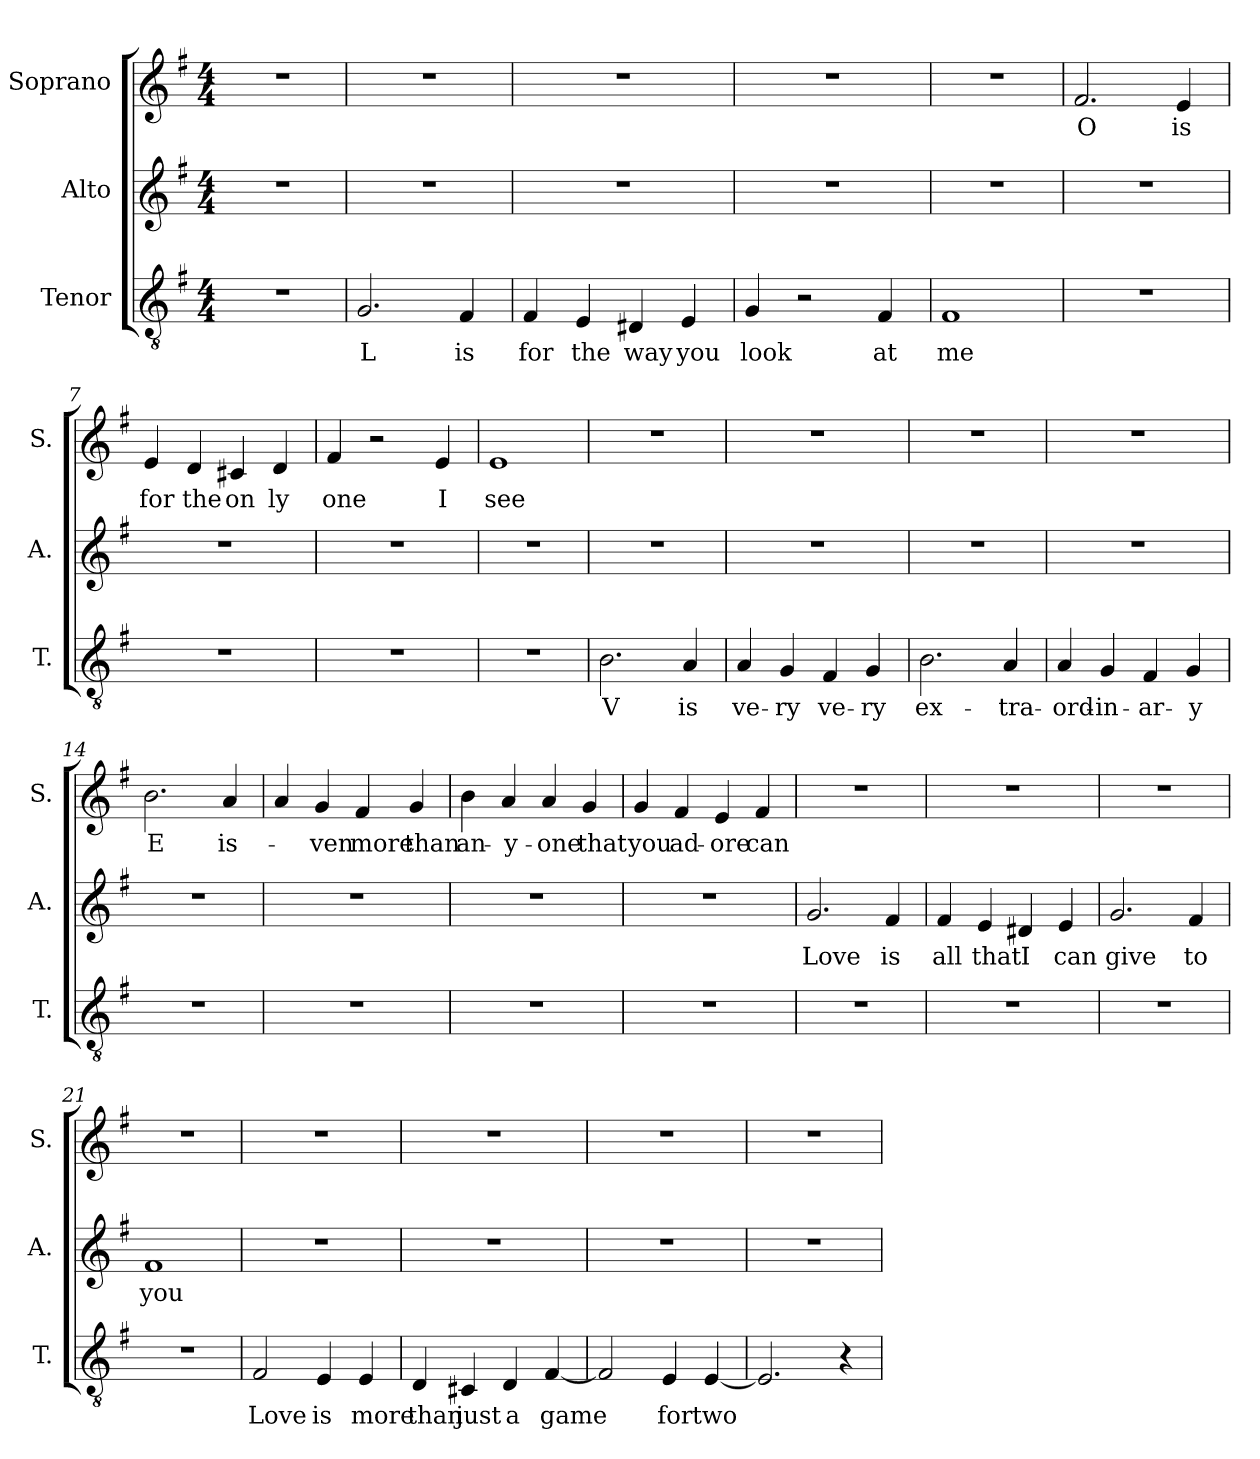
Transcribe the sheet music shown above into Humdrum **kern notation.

**kern	**text	**kern	**text	**kern	**text
*part3	*part3	*part2	*part2	*part1	*part1
*staff3	*staff3	*staff2	*staff2	*staff1	*staff1
*I"Tenor	*	*I"Alto	*	*I"Soprano	*
*I'T.	*	*I'A.	*	*I'S.	*
*clefGv2	*	*clefG2	*	*clefG2	*
*k[f#]	*	*k[f#]	*	*k[f#]	*
*M4/4	*	*M4/4	*	*M4/4	*
=1	=1	=1	=1	=1	=1
1r	.	1r	.	1r	.
=2	=2	=2	=2	=2	=2
2.G/	L	1r	.	1r	.
4F#/	is	.	.	.	.
=3	=3	=3	=3	=3	=3
4F#/	for	1r	.	1r	.
4E/	the	.	.	.	.
4D#X/	way	.	.	.	.
4E/	you	.	.	.	.
=4	=4	=4	=4	=4	=4
4G/	look	1r	.	1r	.
2r	.	.	.	.	.
4F#/	at	.	.	.	.
=5	=5	=5	=5	=5	=5
1F#	me	1r	.	1r	.
=6	=6	=6	=6	=6	=6
1r	.	1r	.	2.f#/	O
.	.	.	.	4e/	is
=7	=7	=7	=7	=7	=7
1r	.	1r	.	4e/	for
.	.	.	.	4d/	the
.	.	.	.	4c#X/	on
.	.	.	.	4d/	ly
=8	=8	=8	=8	=8	=8
1r	.	1r	.	4f#/	one
.	.	.	.	2r	.
.	.	.	.	4e/	I
=9	=9	=9	=9	=9	=9
1r	.	1r	.	1e	see
!!LO:LB:g=z
=10	=10	=10	=10	=10	=10
2.B\	V	1r	.	1r	.
4A/	is	.	.	.	.
=11	=11	=11	=11	=11	=11
4A/	ve-	1r	.	1r	.
4G/	-ry	.	.	.	.
4F#/	ve-	.	.	.	.
4G/	-ry	.	.	.	.
=12	=12	=12	=12	=12	=12
2.B\	ex-	1r	.	1r	.
4A/	-tra-	.	.	.	.
=13	=13	=13	=13	=13	=13
4A/	-ord-	1r	.	1r	.
4G/	-in-	.	.	.	.
4F#/	-ar-	.	.	.	.
4G/	-y	.	.	.	.
=14	=14	=14	=14	=14	=14
1r	.	1r	.	2.b\	E
.	.	.	.	4a/	is-
=15	=15	=15	=15	=15	=15
1r	.	1r	.	4a/	.
.	.	.	.	4g/	-ven
.	.	.	.	4f#/	more
.	.	.	.	4g/	than
=16	=16	=16	=16	=16	=16
1r	.	1r	.	4b\	an-
.	.	.	.	4a/	-y-
.	.	.	.	4a/	-one
.	.	.	.	4g/	that
!!LO:LB:g=z
=17	=17	=17	=17	=17	=17
1r	.	1r	.	4g/	you
.	.	.	.	4f#/	ad-
.	.	.	.	4e/	-ore
.	.	.	.	4f#/	can
=18	=18	=18	=18	=18	=18
1r	.	2.g/	Love	1r	.
.	.	4f#/	is	.	.
=19	=19	=19	=19	=19	=19
1r	.	4f#/	all	1r	.
.	.	4e/	that	.	.
.	.	4d#X/	I	.	.
.	.	4e/	can	.	.
=20	=20	=20	=20	=20	=20
1r	.	2.g/	give	1r	.
.	.	4f#/	to	.	.
=21	=21	=21	=21	=21	=21
1r	.	1f#	you	1r	.
=22	=22	=22	=22	=22	=22
2F#/	Love	1r	.	1r	.
4E/	is	.	.	.	.
4E/	more	.	.	.	.
=23	=23	=23	=23	=23	=23
4D/	than	1r	.	1r	.
4C#X/	just	.	.	.	.
4D/	a	.	.	.	.
[4F#/	game	.	.	.	.
!!LO:PB:g=z
=24	=24	=24	=24	=24	=24
2F#/]	.	1r	.	1r	.
4E/	for	.	.	.	.
[4E/	two	.	.	.	.
=25	=25	=25	=25	=25	=25
2.E/]	.	1r	.	1r	.
4r	.	.	.	.	.
=	=	=	=	=	=
*-	*-	*-	*-	*-	*-
